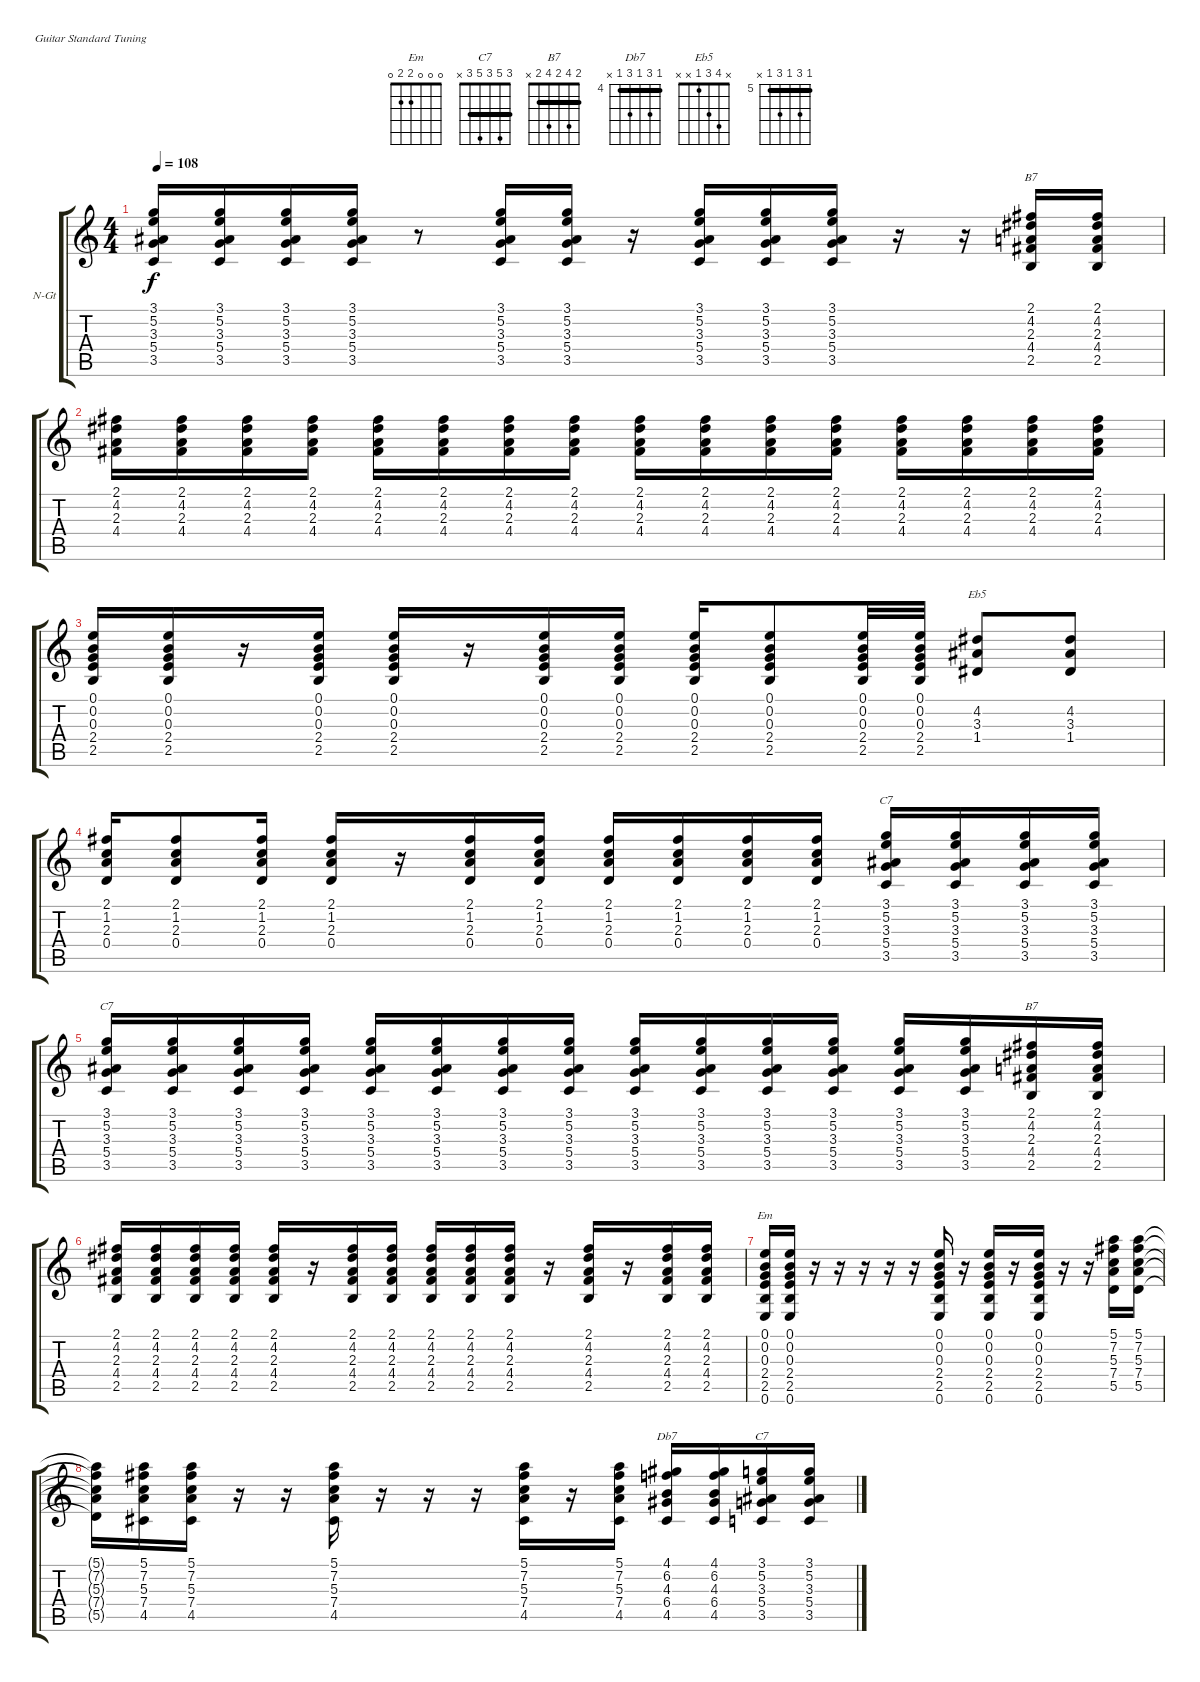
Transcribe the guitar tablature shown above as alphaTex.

\bracketExtendMode groupsimilarinstruments
\firstSystemTrackNameOrientation horizontal
\otherSystemsTrackNameOrientation horizontal
\track ("Paco" "N-Gt") {instrument acousticguitarnylon}
\staff {score tabs}
\tuning (E4 B3 G3 D3 A2 E2)
\chord ("Em" 0 0 0 2 2 0) {showfingering false}
\chord ("C7" 3 5 3 5 3 x) {showfingering false barre (3 3)}
\chord ("B7" 2 4 2 4 2 x) {showfingering false barre (2 2)}
\chord ("Db7" 4 6 4 6 4 x) {firstfret 4 showfingering false barre (4 4)}
\chord ("Eb5" x 4 3 1 x x) {showfingering false}
\chord ("" 5 7 5 7 5 x) {firstfret 5 showfingering false barre (5 5)}
\ts (4 4)
\tempo 108
\clef g2
\ks c
(3.1 5.2 3.3 5.4 3.5).16{dy f} (3.1 5.2 3.3 5.4 3.5).16 (3.1 5.2 3.3 5.4 3.5).16 (3.1 5.2 3.3 5.4 3.5).16 r.8 (3.1 5.2 3.3 5.4 3.5).16 (3.1 5.2 3.3 5.4 3.5).16 r.16 (3.1 5.2 3.3 5.4 3.5).16 (3.1 5.2 3.3 5.4 3.5).16 (3.1 5.2 3.3 5.4 3.5).16 r.16 r.16 (2.1 4.2 2.3 4.4 2.5).16{ch "B7"} (2.1 4.2 2.3 4.4 2.5).16 |
(2.1 4.2 2.3 4.4).16 (2.1 4.2 2.3 4.4).16 (2.1 4.2 2.3 4.4).16 (2.1 4.2 2.3 4.4).16 (2.1 4.2 2.3 4.4).16 (2.1 4.2 2.3 4.4).16 (2.1 4.2 2.3 4.4).16 (2.1 4.2 2.3 4.4).16 (2.1 4.2 2.3 4.4).16 (2.1 4.2 2.3 4.4).16 (2.1 4.2 2.3 4.4).16 (2.1 4.2 2.3 4.4).16 (2.1 4.2 2.3 4.4).16 (2.1 4.2 2.3 4.4).16 (2.1 4.2 2.3 4.4).16 (2.1 4.2 2.3 4.4).16 |
(0.1 0.2 0.3 2.4 2.5).16 (0.1 0.2 0.3 2.4 2.5).16 r.16 (0.1 0.2 0.3 2.4 2.5).16 (0.1 0.2 0.3 2.4 2.5).16 r.16 (0.1 0.2 0.3 2.4 2.5).16 (0.1 0.2 0.3 2.4 2.5).16 (0.1 0.2 0.3 2.4 2.5).16 (0.1 0.2 0.3 2.4 2.5).8 (0.1 0.2 0.3 2.4 2.5).32 (0.1 0.2 0.3 2.4 2.5).32 (4.2 3.3 1.4).8{ch "Eb5"} (4.2 3.3 1.4).8 |
(2.1 1.2 2.3 0.4).16 (2.1 1.2 2.3 0.4).8 (2.1 1.2 2.3 0.4).16 (2.1 1.2 2.3 0.4).16 r.16 (2.1 1.2 2.3 0.4).16 (2.1 1.2 2.3 0.4).16 (2.1 1.2 2.3 0.4).16 (2.1 1.2 2.3 0.4).16 (2.1 1.2 2.3 0.4).16 (2.1 1.2 2.3 0.4).16 (3.1 5.2 3.3 5.4 3.5).16{ch "C7"} (3.1 5.2 3.3 5.4 3.5).16 (3.1 5.2 3.3 5.4 3.5).16 (3.1 5.2 3.3 5.4 3.5).16 |
(3.1 5.2 3.3 5.4 3.5).16{ch "C7"} (3.1 5.2 3.3 5.4 3.5).16 (3.1 5.2 3.3 5.4 3.5).16 (3.1 5.2 3.3 5.4 3.5).16 (3.1 5.2 3.3 5.4 3.5).16 (3.1 5.2 3.3 5.4 3.5).16 (3.1 5.2 3.3 5.4 3.5).16 (3.1 5.2 3.3 5.4 3.5).16 (3.1 5.2 3.3 5.4 3.5).16 (3.1 5.2 3.3 5.4 3.5).16 (3.1 5.2 3.3 5.4 3.5).16 (3.1 5.2 3.3 5.4 3.5).16 (3.1 5.2 3.3 5.4 3.5).16 (3.1 5.2 3.3 5.4 3.5).16 (2.1 4.2 2.3 4.4 2.5).16{ch "B7"} (2.1 4.2 2.3 4.4 2.5).16 |
(2.1 4.2 2.3 4.4 2.5).16 (2.1 4.2 2.3 4.4 2.5).16 (2.1 4.2 2.3 4.4 2.5).16 (2.1 4.2 2.3 4.4 2.5).16 (2.1 4.2 2.3 4.4 2.5).16 r.16 (2.1 4.2 2.3 4.4 2.5).16 (2.1 4.2 2.3 4.4 2.5).16 (2.1 4.2 2.3 4.4 2.5).16 (2.1 4.2 2.3 4.4 2.5).16 (2.1 4.2 2.3 4.4 2.5).16 r.16 (2.1 4.2 2.3 4.4 2.5).16 r.16 (2.1 4.2 2.3 4.4 2.5).16 (2.1 4.2 2.3 4.4 2.5).16 |
(0.1 0.2 0.3 2.4 2.5 0.6).16{ch "Em"} (0.1 0.2 0.3 2.4 2.5 0.6).16 r.16 r.16 r.16 r.16 r.16 (0.1 0.2 0.3 2.4 2.5 0.6).16 r.16 (0.1 0.2 0.3 2.4 2.5 0.6).16 r.16 (0.1 0.2 0.3 2.4 2.5 0.6).16 r.16 r.16 (5.1 7.2 5.3 7.4 5.5).16{ch ""} (5.1 7.2 5.3 7.4 5.5).16 |
(5.1{t} 7.2{t} 5.3{t} 7.4{t} 5.5{t}).16 (5.1 7.2 5.3 7.4 4.5).16 (5.1 7.2 5.3 7.4 4.5).16 r.16 r.16 (5.1 7.2 5.3 7.4 4.5).16 r.16 r.16 r.16 (5.1 7.2 5.3 7.4 4.5).16 r.16 (5.1 7.2 5.3 7.4 4.5).16 (4.1 6.2 4.3 6.4 4.5).16{ch "Db7"} (4.1 6.2 4.3 6.4 4.5).16 (3.1 5.2 3.3 5.4 3.5).16{ch "C7"} (3.1 5.2 3.3 5.4 3.5).16
